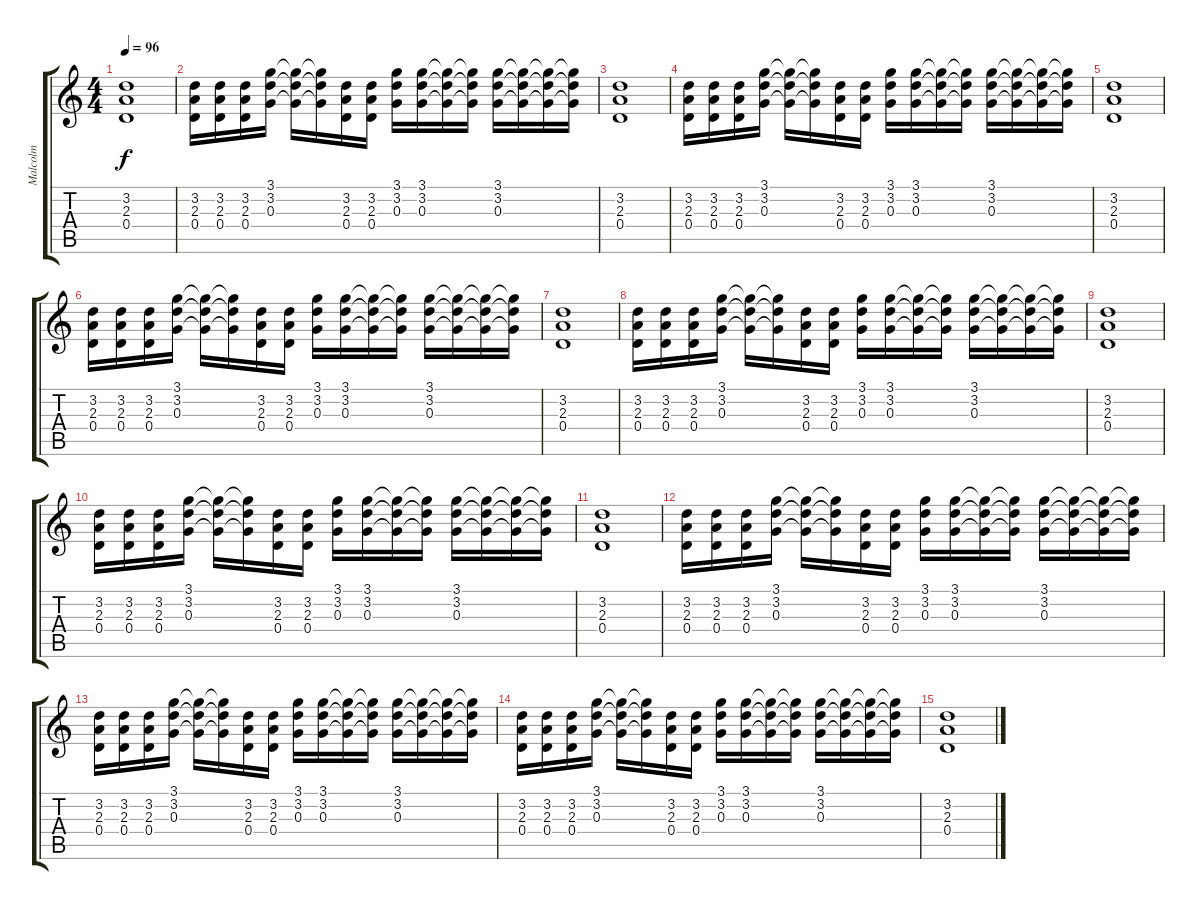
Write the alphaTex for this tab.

\track ("Malcolm" "Malcolm") {instrument distortionguitar}
\staff {score tabs}
\tuning (E4 B3 G3 D3 A2 D2) {hide}
\ts (4 4)
\tempo 96
\clef g2
\ks c
(3.2 2.3 0.4).1{dy f} |
(3.2 2.3 0.4).16 (3.2 2.3 0.4).16 (3.2 2.3 0.4).16 (3.1 3.2 0.3).16 (3.1{t} 3.2{t} 0.3{t}).16 (3.1{t} 3.2{t} 0.3{t}).16 (3.2 2.3 0.4).16 (3.2 2.3 0.4).16 (3.1 3.2 0.3).16 (3.1 3.2 0.3).16 (3.1{t} 3.2{t} 0.3{t}).16 (3.1{t} 3.2{t} 0.3{t}).16 (3.1 3.2 0.3).16 (3.1{t} 3.2{t} 0.3{t}).16 (3.1{t} 3.2{t} 0.3{t}).16 (3.1{t} 3.2{t} 0.3{t}).16 |
(3.2 2.3 0.4).1 |
(3.2 2.3 0.4).16 (3.2 2.3 0.4).16 (3.2 2.3 0.4).16 (3.1 3.2 0.3).16 (3.1{t} 3.2{t} 0.3{t}).16 (3.1{t} 3.2{t} 0.3{t}).16 (3.2 2.3 0.4).16 (3.2 2.3 0.4).16 (3.1 3.2 0.3).16 (3.1 3.2 0.3).16 (3.1{t} 3.2{t} 0.3{t}).16 (3.1{t} 3.2{t} 0.3{t}).16 (3.1 3.2 0.3).16 (3.1{t} 3.2{t} 0.3{t}).16 (3.1{t} 3.2{t} 0.3{t}).16 (3.1{t} 3.2{t} 0.3{t}).16 |
(3.2 2.3 0.4).1 |
(3.2 2.3 0.4).16 (3.2 2.3 0.4).16 (3.2 2.3 0.4).16 (3.1 3.2 0.3).16 (3.1{t} 3.2{t} 0.3{t}).16 (3.1{t} 3.2{t} 0.3{t}).16 (3.2 2.3 0.4).16 (3.2 2.3 0.4).16 (3.1 3.2 0.3).16 (3.1 3.2 0.3).16 (3.1{t} 3.2{t} 0.3{t}).16 (3.1{t} 3.2{t} 0.3{t}).16 (3.1 3.2 0.3).16 (3.1{t} 3.2{t} 0.3{t}).16 (3.1{t} 3.2{t} 0.3{t}).16 (3.1{t} 3.2{t} 0.3{t}).16 |
(3.2 2.3 0.4).1 |
(3.2 2.3 0.4).16 (3.2 2.3 0.4).16 (3.2 2.3 0.4).16 (3.1 3.2 0.3).16 (3.1{t} 3.2{t} 0.3{t}).16 (3.1{t} 3.2{t} 0.3{t}).16 (3.2 2.3 0.4).16 (3.2 2.3 0.4).16 (3.1 3.2 0.3).16 (3.1 3.2 0.3).16 (3.1{t} 3.2{t} 0.3{t}).16 (3.1{t} 3.2{t} 0.3{t}).16 (3.1 3.2 0.3).16 (3.1{t} 3.2{t} 0.3{t}).16 (3.1{t} 3.2{t} 0.3{t}).16 (3.1{t} 3.2{t} 0.3{t}).16 |
(3.2 2.3 0.4).1 |
(3.2 2.3 0.4).16 (3.2 2.3 0.4).16 (3.2 2.3 0.4).16 (3.1 3.2 0.3).16 (3.1{t} 3.2{t} 0.3{t}).16 (3.1{t} 3.2{t} 0.3{t}).16 (3.2 2.3 0.4).16 (3.2 2.3 0.4).16 (3.1 3.2 0.3).16 (3.1 3.2 0.3).16 (3.1{t} 3.2{t} 0.3{t}).16 (3.1{t} 3.2{t} 0.3{t}).16 (3.1 3.2 0.3).16 (3.1{t} 3.2{t} 0.3{t}).16 (3.1{t} 3.2{t} 0.3{t}).16 (3.1{t} 3.2{t} 0.3{t}).16 |
(3.2 2.3 0.4).1 |
(3.2 2.3 0.4).16 (3.2 2.3 0.4).16 (3.2 2.3 0.4).16 (3.1 3.2 0.3).16 (3.1{t} 3.2{t} 0.3{t}).16 (3.1{t} 3.2{t} 0.3{t}).16 (3.2 2.3 0.4).16 (3.2 2.3 0.4).16 (3.1 3.2 0.3).16 (3.1 3.2 0.3).16 (3.1{t} 3.2{t} 0.3{t}).16 (3.1{t} 3.2{t} 0.3{t}).16 (3.1 3.2 0.3).16 (3.1{t} 3.2{t} 0.3{t}).16 (3.1{t} 3.2{t} 0.3{t}).16 (3.1{t} 3.2{t} 0.3{t}).16 |
(3.2 2.3 0.4).16 (3.2 2.3 0.4).16 (3.2 2.3 0.4).16 (3.1 3.2 0.3).16 (3.1{t} 3.2{t} 0.3{t}).16 (3.1{t} 3.2{t} 0.3{t}).16 (3.2 2.3 0.4).16 (3.2 2.3 0.4).16 (3.1 3.2 0.3).16 (3.1 3.2 0.3).16 (3.1{t} 3.2{t} 0.3{t}).16 (3.1{t} 3.2{t} 0.3{t}).16 (3.1 3.2 0.3).16 (3.1{t} 3.2{t} 0.3{t}).16 (3.1{t} 3.2{t} 0.3{t}).16 (3.1{t} 3.2{t} 0.3{t}).16 |
(3.2 2.3 0.4).16 (3.2 2.3 0.4).16 (3.2 2.3 0.4).16 (3.1 3.2 0.3).16 (3.1{t} 3.2{t} 0.3{t}).16 (3.1{t} 3.2{t} 0.3{t}).16 (3.2 2.3 0.4).16 (3.2 2.3 0.4).16 (3.1 3.2 0.3).16 (3.1 3.2 0.3).16 (3.1{t} 3.2{t} 0.3{t}).16 (3.1{t} 3.2{t} 0.3{t}).16 (3.1 3.2 0.3).16 (3.1{t} 3.2{t} 0.3{t}).16 (3.1{t} 3.2{t} 0.3{t}).16 (3.1{t} 3.2{t} 0.3{t}).16 |
(3.2 2.3 0.4).1
